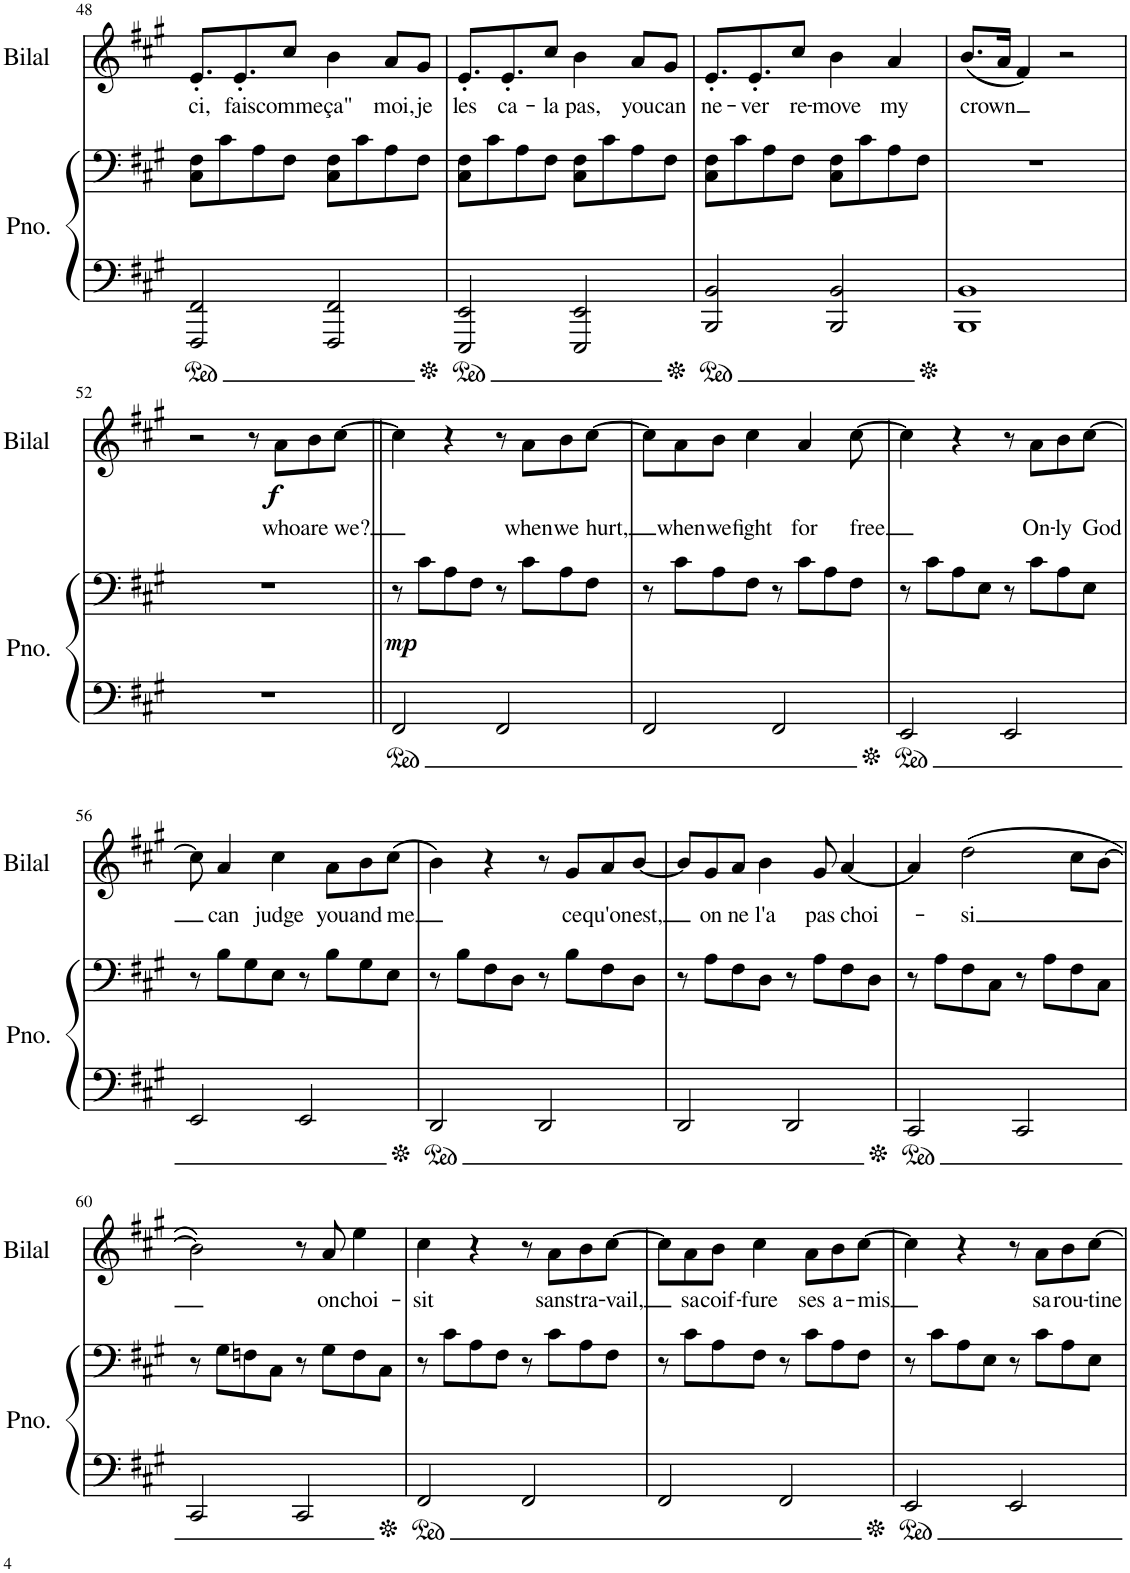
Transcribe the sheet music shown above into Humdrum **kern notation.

**kern	**kern	**dynam	**kern	**text	**dynam
*part2	*part2	*part2	*part1	*part1	*part1
*staff3	*staff2	*staff2/3	*staff1	*staff1	*staff1
*I"Piano	*	*	*I"Bilal Hassani	*	*
*I'Pno.	*	*	*I'Bilal	*	*
!!LO:PB:g=z
*clefF4	*clefF4	*	*clefG2	*	*
*k[f#c#g#]	*k[f#c#g#]	*	*k[f#c#g#]	*	*
*M4/4	*M4/4	*	*M4/4	*	*
=48	=48	=48	=48	=48	=48
!	!	!	!	!LO:LY:b	!
2FFF#/ 2FF#/	8C#\ 8F#\L	.	8.e'/L	ci,	.
.	8c#\	.	.	.	.
!	!	!	!	!LO:LY:b	!
.	.	.	8.e'/	fais	.
.	8A\	.	.	.	.
!	!	!	!	!LO:LY:b	!
.	8F#\J	.	8cc#/J	comme	.
!	!	!	!	!LO:LY:b	!
2FFF#/ 2FF#/	8C#\ 8F#\L	.	4b\	ça"	.
.	8c#\	.	.	.	.
!	!	!	!	!LO:LY:b	!
.	8A\	.	8a/L	moi,	.
!	!	!	!	!LO:LY:b	!
.	8F#\J	.	8g#/J	je	.
=49	=49	=49	=49	=49	=49
!	!	!	!	!LO:LY:b	!
2EEE/ 2EE/	8C#\ 8F#\L	.	8.e'/L	les	.
.	8c#\	.	.	.	.
!	!	!	!	!LO:LY:b	!
.	.	.	8.e'/	ca-	.
.	8A\	.	.	.	.
!	!	!	!	!LO:LY:b	!
.	8F#\J	.	8cc#/J	-la	.
!	!	!	!	!LO:LY:b	!
2EEE/ 2EE/	8C#\ 8F#\L	.	4b\	pas,	.
.	8c#\	.	.	.	.
!	!	!	!	!LO:LY:b	!
.	8A\	.	8a/L	you	.
!	!	!	!	!LO:LY:b	!
.	8F#\J	.	8g#/J	can	.
=50	=50	=50	=50	=50	=50
!	!	!	!	!LO:LY:b	!
2BBB/ 2BB/	8C#\ 8F#\L	.	8.e'/L	ne-	.
.	8c#\	.	.	.	.
!	!	!	!	!LO:LY:b	!
.	.	.	8.e'/	-ver	.
.	8A\	.	.	.	.
!	!	!	!	!LO:LY:b	!
.	8F#\J	.	8cc#/J	re-	.
!	!	!	!	!LO:LY:b	!
2BBB/ 2BB/	8C#\ 8F#\L	.	4b\	-move	.
.	8c#\	.	.	.	.
!	!	!	!	!LO:LY:b	!
.	8A\	.	4a/	my	.
.	8F#\J	.	.	.	.
=51	=51	=51	=51	=51	=51
!	!	!	!	!LO:LY:b	!
1BBB 1BB	1r	.	(8.b/L	crown	.
.	.	.	16a/Jk	.	.
.	.	.	4f#/)	.	.
.	.	.	2r	.	.
!!LO:LB:g=z
=52	=52	=52	=52	=52	=52
1r	1r	.	2r	.	.
.	.	.	8r	.	.
!	!	!	!	!LO:LY:b	!LO:DY:b
.	.	.	8a\L	who	f
!	!	!	!	!LO:LY:b	!
.	.	.	8b\	are	.
!	!	!	!	!LO:LY:b	!
.	.	.	[8cc#\J	we?	.
=53||	=53||	=53||	=53||	=53||	=53||
!	!	!LO:DY:b	!	!	!
2FF#/	8r	mp	4cc#\]	.	.
.	8c#\L	.	.	.	.
.	8A\	.	4r	.	.
.	8F#\J	.	.	.	.
2FF#/	8r	.	8r	.	.
!	!	!	!	!LO:LY:b	!
.	8c#\L	.	8a\L	when	.
!	!	!	!	!LO:LY:b	!
.	8A\	.	8b\	we	.
!	!	!	!	!LO:LY:b	!
.	8F#\J	.	[8cc#\J	hurt,	.
=54	=54	=54	=54	=54	=54
2FF#/	8r	.	8cc#\L]	.	.
!	!	!	!	!LO:LY:b	!
.	8c#\L	.	8a\	when	.
!	!	!	!	!LO:LY:b	!
.	8A\	.	8b\J	we	.
!	!	!	!	!LO:LY:b	!
.	8F#\J	.	4cc#\	fight	.
2FF#/	8r	.	.	.	.
!	!	!	!	!LO:LY:b	!
.	8c#\L	.	4a/	for	.
.	8A\	.	.	.	.
!	!	!	!	!LO:LY:b	!
.	8F#\J	.	[8cc#\	free	.
=55	=55	=55	=55	=55	=55
2EE/	8r	.	4cc#\]	.	.
.	8c#\L	.	.	.	.
.	8A\	.	4r	.	.
.	8E\J	.	.	.	.
2EE/	8r	.	8r	.	.
!	!	!	!	!LO:LY:b	!
.	8c#\L	.	8a\L	On-	.
!	!	!	!	!LO:LY:b	!
.	8A\	.	8b\	-ly	.
!	!	!	!	!LO:LY:b	!
.	8E\J	.	[8cc#\J	God	.
!!LO:LB:g=z
=56	=56	=56	=56	=56	=56
2EE/	8r	.	8cc#\]	.	.
!	!	!	!	!LO:LY:b	!
.	8B\L	.	4a/	can	.
.	8G#\	.	.	.	.
!	!	!	!	!LO:LY:b	!
.	8E\J	.	4cc#\	judge	.
2EE/	8r	.	.	.	.
!	!	!	!	!LO:LY:b	!
.	8B\L	.	8a\L	you	.
!	!	!	!	!LO:LY:b	!
.	8G#\	.	8b\	and	.
!	!	!	!	!LO:LY:b	!
.	8E\J	.	(8cc#\J	me	.
=57	=57	=57	=57	=57	=57
2DD/	8r	.	4b\)	.	.
.	8B\L	.	.	.	.
.	8F#\	.	4r	.	.
.	8D\J	.	.	.	.
2DD/	8r	.	8r	.	.
!	!	!	!	!LO:LY:b	!
.	8B\L	.	8g#/L	ce	.
!	!	!	!	!LO:LY:b	!
.	8F#\	.	8a/	qu'on	.
!	!	!	!	!LO:LY:b	!
.	8D\J	.	[8b/J	est,	.
=58	=58	=58	=58	=58	=58
2DD/	8r	.	8b/L]	.	.
!	!	!	!	!LO:LY:b	!
.	8A\L	.	8g#/	on	.
!	!	!	!	!LO:LY:b	!
.	8F#\	.	8a/J	ne	.
!	!	!	!	!LO:LY:b	!
.	8D\J	.	4b\	l'a	.
2DD/	8r	.	.	.	.
!	!	!	!	!LO:LY:b	!
.	8A\L	.	8g#/	pas	.
!	!	!	!	!LO:LY:b	!
.	8F#\	.	[4a/	choi-	.
.	8D\J	.	.	.	.
=59	=59	=59	=59	=59	=59
2CC#/	8r	.	4a/]	.	.
.	8A\L	.	.	.	.
!	!	!	!	!LO:LY:b	!
.	8F#\	.	(2dd\	-si	.
.	8C#\J	.	.	.	.
2CC#/	8r	.	.	.	.
.	8A\L	.	.	.	.
.	8F#\	.	8cc#\L	.	.
.	8C#\J	.	[8b\J	.	.
!!LO:LB:g=z
=60	=60	=60	=60	=60	=60
2CC#/	8r	.	2b\])	.	.
.	8G#\L	.	.	.	.
.	8Fn\	.	.	.	.
.	8C#\J	.	.	.	.
2CC#/	8r	.	8r	.	.
!	!	!	!	!LO:LY:b	!
.	8G#\L	.	8a/	on	.
!	!	!	!	!LO:LY:b	!
.	8F\	.	4ee\	choi-	.
.	8C#\J	.	.	.	.
=61	=61	=61	=61	=61	=61
!	!	!	!	!LO:LY:b	!
2FF#/	8r	.	4cc#\	-sit	.
.	8c#\L	.	.	.	.
.	8A\	.	4r	.	.
.	8F#\J	.	.	.	.
2FF#/	8r	.	8r	.	.
!	!	!	!	!LO:LY:b	!
.	8c#\L	.	8a\L	sans	.
!	!	!	!	!LO:LY:b	!
.	8A\	.	8b\	tra-	.
!	!	!	!	!LO:LY:b	!
.	8F#\J	.	[8cc#\J	-vail,	.
=62	=62	=62	=62	=62	=62
2FF#/	8r	.	8cc#\L]	.	.
!	!	!	!	!LO:LY:b	!
.	8c#\L	.	8a\	sa	.
!	!	!	!	!LO:LY:b	!
.	8A\	.	8b\J	coif-	.
!	!	!	!	!LO:LY:b	!
.	8F#\J	.	4cc#\	-fure	.
2FF#/	8r	.	.	.	.
!	!	!	!	!LO:LY:b	!
.	8c#\L	.	8a\L	ses	.
!	!	!	!	!LO:LY:b	!
.	8A\	.	8b\	a-	.
!	!	!	!	!LO:LY:b	!
.	8F#\J	.	[8cc#\J	-mis	.
=63	=63	=63	=63	=63	=63
2EE/	8r	.	4cc#\]	.	.
.	8c#\L	.	.	.	.
.	8A\	.	4r	.	.
.	8E\J	.	.	.	.
2EE/	8r	.	8r	.	.
!	!	!	!	!LO:LY:b	!
.	8c#\L	.	8a\L	sa	.
!	!	!	!	!LO:LY:b	!
.	8A\	.	8b\	rou-	.
!	!	!	!	!LO:LY:b	!
.	8E\J	.	[8cc#\J	-tine	.
=	=	=	=	=	=
*-	*-	*-	*-	*-	*-
